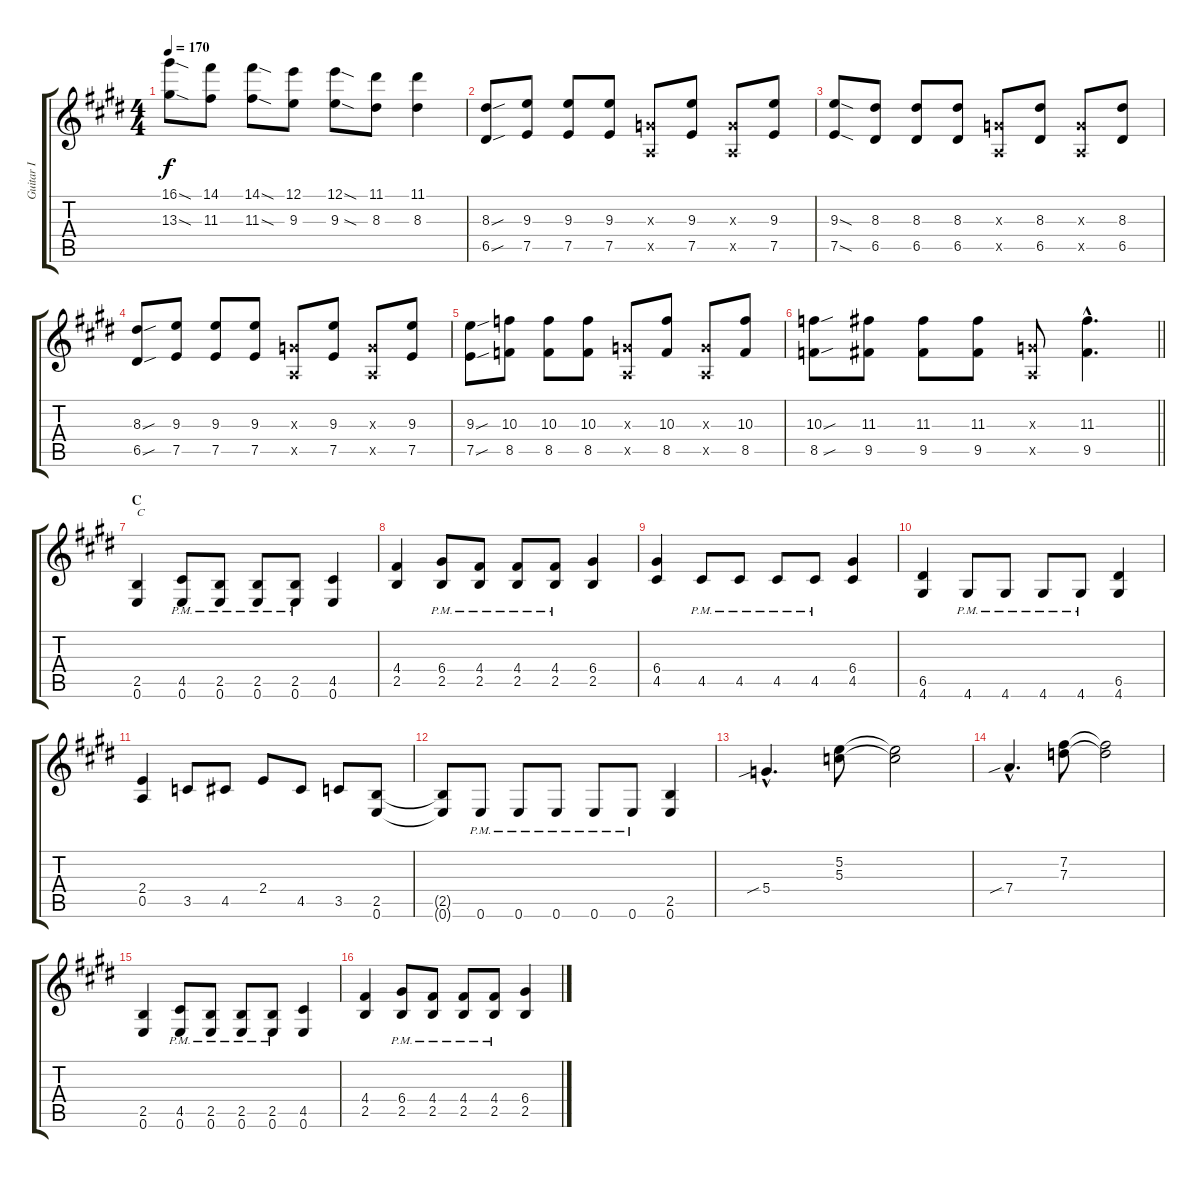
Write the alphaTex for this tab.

\track ("Guitar I" "Guitar I") {instrument overdrivenguitar}
\staff {score tabs}
\tuning (E4 B3 G3 D3 A2 E2) {hide}
\ts (4 4)
\tempo 170
\clef g2
\ks e
(16.1{sod} 13.3{sod}).8{dy f} (14.1 11.3).8 (14.1{sod} 11.3{sod}).8 (12.1 9.3).8 (12.1{sod} 9.3{sod}).8 (11.1 8.3).8 (11.1 8.3).4 |
(8.3{sou} 6.5{sou}).8 (9.3 7.5).8 (9.3 7.5).8 (9.3 7.5).8 (0.3{x} 0.5{x}).8 (9.3 7.5).8 (0.3{x} 0.5{x}).8 (9.3 7.5).8 |
(9.3{sod} 7.5{sod}).8 (8.3 6.5).8 (8.3 6.5).8 (8.3 6.5).8 (0.3{x} 0.5{x}).8 (8.3 6.5).8 (0.3{x} 0.5{x}).8 (8.3 6.5).8 |
(8.3{sou} 6.5{sou}).8 (9.3 7.5).8 (9.3 7.5).8 (9.3 7.5).8 (0.3{x} 0.5{x}).8 (9.3 7.5).8 (0.3{x} 0.5{x}).8 (9.3 7.5).8 |
(9.3{sou} 7.5{sou}).8 (10.3 8.5).8 (10.3 8.5).8 (10.3 8.5).8 (0.3{x} 0.5{x}).8 (10.3 8.5).8 (0.3{x} 0.5{x}).8 (10.3 8.5).8 |
\barLineRight lightlight
(10.3{sou} 8.5{sou}).8 (11.3 9.5).8 (11.3 9.5).8 (11.3 9.5).8 (0.3{x} 0.5{x}).8 (11.3{hac} 9.5{hac}).4{d} |
\section ("" "C")
(2.5 0.6).4{txt "C"} (4.5{pm} 0.6{pm}).8 (2.5{pm} 0.6{pm}).8 (2.5{pm} 0.6{pm}).8 (2.5{pm} 0.6{pm}).8 (4.5 0.6).4 |
(4.4 2.5).4 (6.4{pm} 2.5{pm}).8 (4.4{pm} 2.5{pm}).8 (4.4{pm} 2.5{pm}).8 (4.4{pm} 2.5{pm}).8 (6.4 2.5).4 |
(6.4 4.5).4 4.5{pm}.8 4.5{pm}.8 4.5{pm}.8 4.5{pm}.8 (6.4 4.5).4 |
(6.5 4.6).4 4.6{pm}.8 4.6{pm}.8 4.6{pm}.8 4.6{pm}.8 (6.5 4.6).4 |
(2.4 0.5).4 3.5.8 4.5.8 2.4.8 4.5.8 3.5.8 (2.5 0.6).8 |
(2.5{t} 0.6{t}).8 0.6{pm}.8 0.6{pm}.8 0.6{pm}.8 0.6{pm}.8 0.6{pm}.8 (2.5 0.6).4 |
5.4{sib hac}.4{d} (5.2 5.3).8 (5.2{t} 5.3{t}).2 |
7.4{sib hac}.4{d} (7.2 7.3).8 (7.2{t} 7.3{t}).2 |
(2.5 0.6).4 (4.5{pm} 0.6{pm}).8 (2.5{pm} 0.6{pm}).8 (2.5{pm} 0.6{pm}).8 (2.5{pm} 0.6{pm}).8 (4.5 0.6).4 |
(4.4 2.5).4 (6.4{pm} 2.5{pm}).8 (4.4{pm} 2.5{pm}).8 (4.4{pm} 2.5{pm}).8 (4.4{pm} 2.5{pm}).8 (6.4 2.5).4
